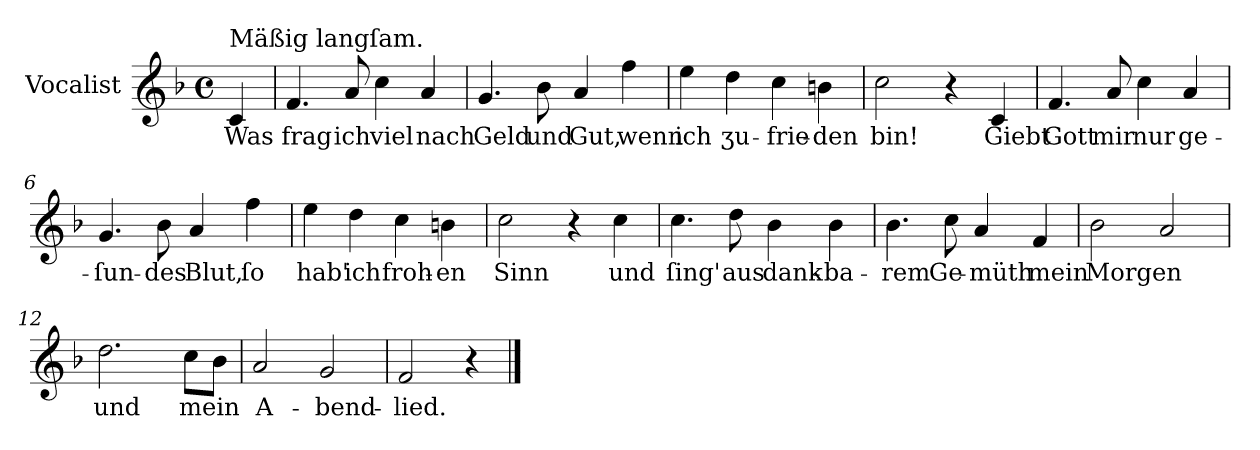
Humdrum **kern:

**kern	**text
*part1	*part1
*staff1	*staff1
*I"Vocalist	*
*clefG2	*
*k[b-]	*
*F:	*
*M4/4	*
*met(c)	*
=	=
!LO:TX:a:t=Mäßig langſam.	!
4c	Was
=1	=1
4.f	frag
8a	ich
4cc	viel
4a	nach
=2	=2
4.g	Geld
8b-	und
4a	Gut,
4ff	wenn
=3	=3
4ee	ich
4dd	ʒu-
4cc	-frie-
4bn	-den
=4	=4
2cc	bin!
4r	.
4c	Giebt
=5	=5
4.f	Gott
8a	mir
4cc	nur
4a	ge-
=6	=6
4.g	-ſun-
8b-	-des
4a	Blut,
4ff	ſo
=7	=7
4ee	hab'
4dd	ich
4cc	froh-
4bn	-en
=8	=8
2cc	Sinn
4r	.
4cc	und
=9	=9
4.cc	ſing'
8dd	aus
4b-	dank-
4b-	-ba-
=10	=10
4.b-	-rem
8cc	Ge-
4a	-müth
4f	mein
=11	=11
2b-	Morgen
2a	.
=12	=12
2.dd	und
8ccL	mein
8b-J	.
=13	=13
2a	A-
2g	-bend-
=14	=14
2f	-lied.
4r	.
==	==
*-	*-
